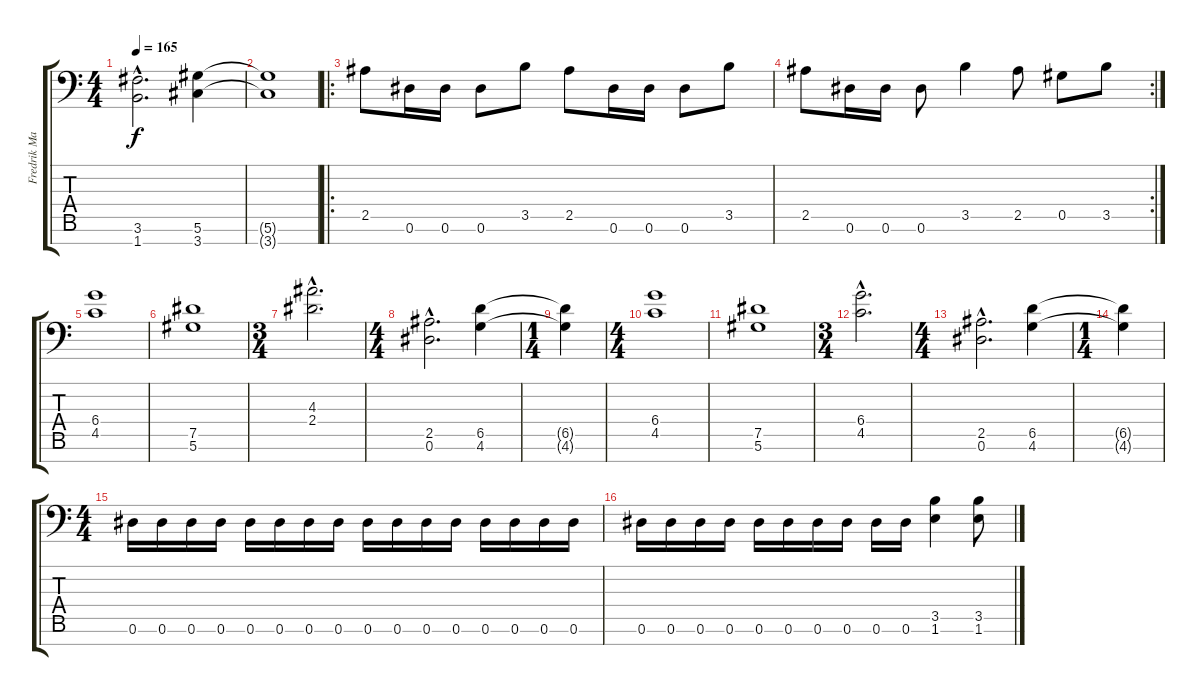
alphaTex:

\track ("Fredrik Mannberg" "Fredrik Ma") {instrument distortionguitar}
\staff {score tabs}
\tuning (Eb4 Bb3 Gb3 Db3 Ab2 Eb2 Bb1) {hide}
\ts (4 4)
\tempo 165
\clef f4
\ks c
(3.6{hac} 1.7{hac}).2{d dy f} (5.6 3.7).4 |
(5.6{t} 3.7{t}).1 |
\ro
2.5.8 0.6.16 0.6.16 0.6.8 3.5.8 2.5.8 0.6.16 0.6.16 0.6.8 3.5.8 |
\rc 2
2.5.8 0.6.16 0.6.16 0.6.8 3.5.4 2.5.8 0.5.8 3.5.8 |
(6.4 4.5).1 |
(7.5 5.6).1 |
\ts (3 4)
(4.3{hac} 2.4{hac}).2{d} |
\ts (4 4)
(2.5{hac} 0.6{hac}).2{d} (6.5 4.6).4 |
\ts (1 4)
(6.5{t} 4.6{t}).4 |
\ts (4 4)
(6.4 4.5).1 |
(7.5 5.6).1 |
\ts (3 4)
(6.4{hac} 4.5{hac}).2{d} |
\ts (4 4)
(2.5{hac} 0.6{hac}).2{d} (6.5 4.6).4 |
\ts (1 4)
(6.5{t} 4.6{t}).4 |
\ts (4 4)
0.6.16 0.6.16 0.6.16 0.6.16 0.6.16 0.6.16 0.6.16 0.6.16 0.6.16 0.6.16 0.6.16 0.6.16 0.6.16 0.6.16 0.6.16 0.6.16 |
0.6.16 0.6.16 0.6.16 0.6.16 0.6.16 0.6.16 0.6.16 0.6.16 0.6.16 0.6.16 (3.5 1.6).4 (3.5 1.6).8
